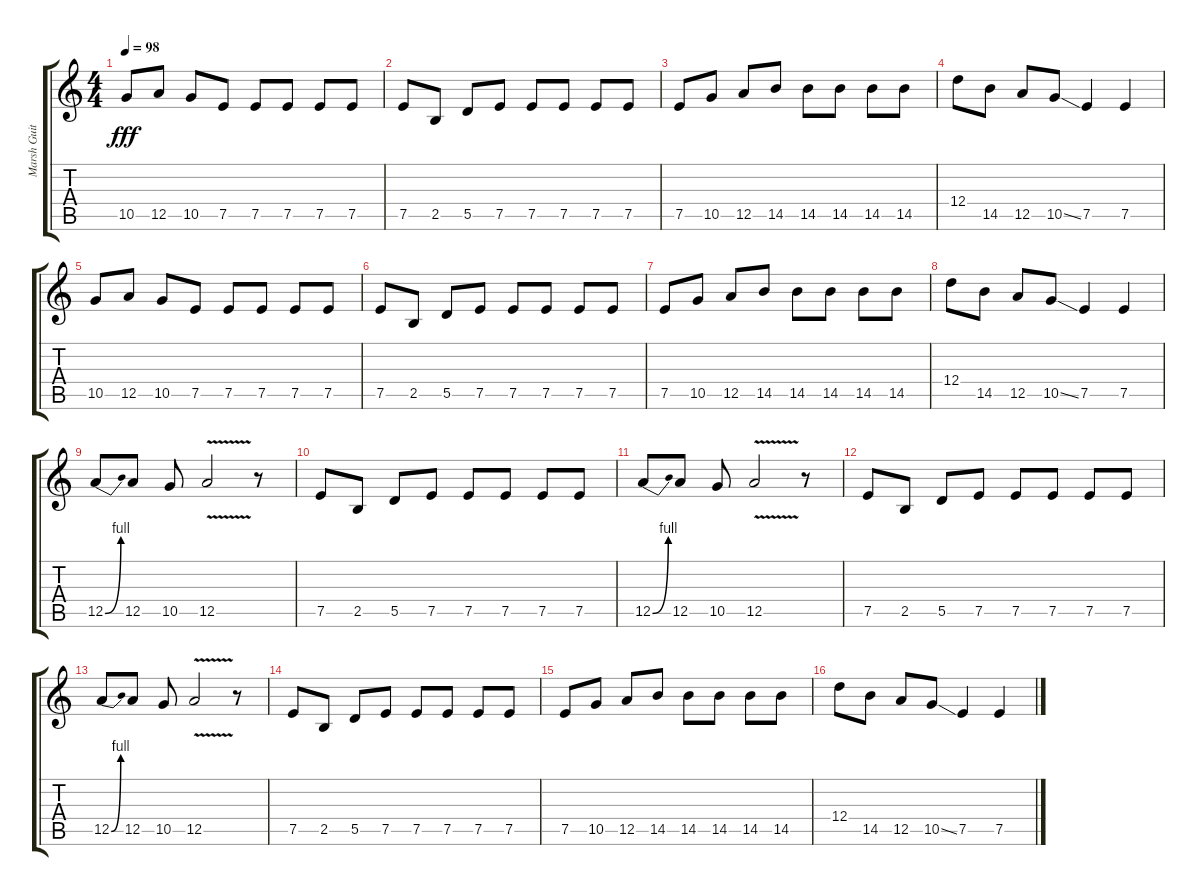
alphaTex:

\track ("Marsh Guitar" "Marsh Guit") {instrument acousticguitarsteel}
\staff {score tabs}
\tuning (E4 B3 G3 D3 A2 E2) {hide}
\ts (4 4)
\tempo 98
\clef g2
\ks c
10.5.8{dy fff} 12.5.8 10.5.8 7.5.8 7.5.8 7.5.8 7.5.8 7.5.8 |
7.5.8 2.5.8 5.5.8 7.5.8 7.5.8 7.5.8 7.5.8 7.5.8 |
7.5.8 10.5.8 12.5.8 14.5.8 14.5.8 14.5.8 14.5.8 14.5.8 |
12.4.8 14.5.8 12.5.8 10.5{ss}.8 7.5.4 7.5.4 |
10.5.8 12.5.8 10.5.8 7.5.8 7.5.8 7.5.8 7.5.8 7.5.8 |
7.5.8 2.5.8 5.5.8 7.5.8 7.5.8 7.5.8 7.5.8 7.5.8 |
7.5.8 10.5.8 12.5.8 14.5.8 14.5.8 14.5.8 14.5.8 14.5.8 |
12.4.8 14.5.8 12.5.8 10.5{ss}.8 7.5.4 7.5.4 |
12.5{be (bend 0 0 30 4)}.8 12.5.8 10.5.8 12.5{v}.2 r.8 |
7.5.8 2.5.8 5.5.8 7.5.8 7.5.8 7.5.8 7.5.8 7.5.8 |
12.5{be (bend 0 0 30 4)}.8 12.5.8 10.5.8 12.5{v}.2 r.8 |
7.5.8 2.5.8 5.5.8 7.5.8 7.5.8 7.5.8 7.5.8 7.5.8 |
12.5{be (bend 0 0 30 4)}.8 12.5.8 10.5.8 12.5{v}.2 r.8 |
7.5.8 2.5.8 5.5.8 7.5.8 7.5.8 7.5.8 7.5.8 7.5.8 |
7.5.8 10.5.8 12.5.8 14.5.8 14.5.8 14.5.8 14.5.8 14.5.8 |
12.4.8 14.5.8 12.5.8 10.5{ss}.8 7.5.4 7.5.4
